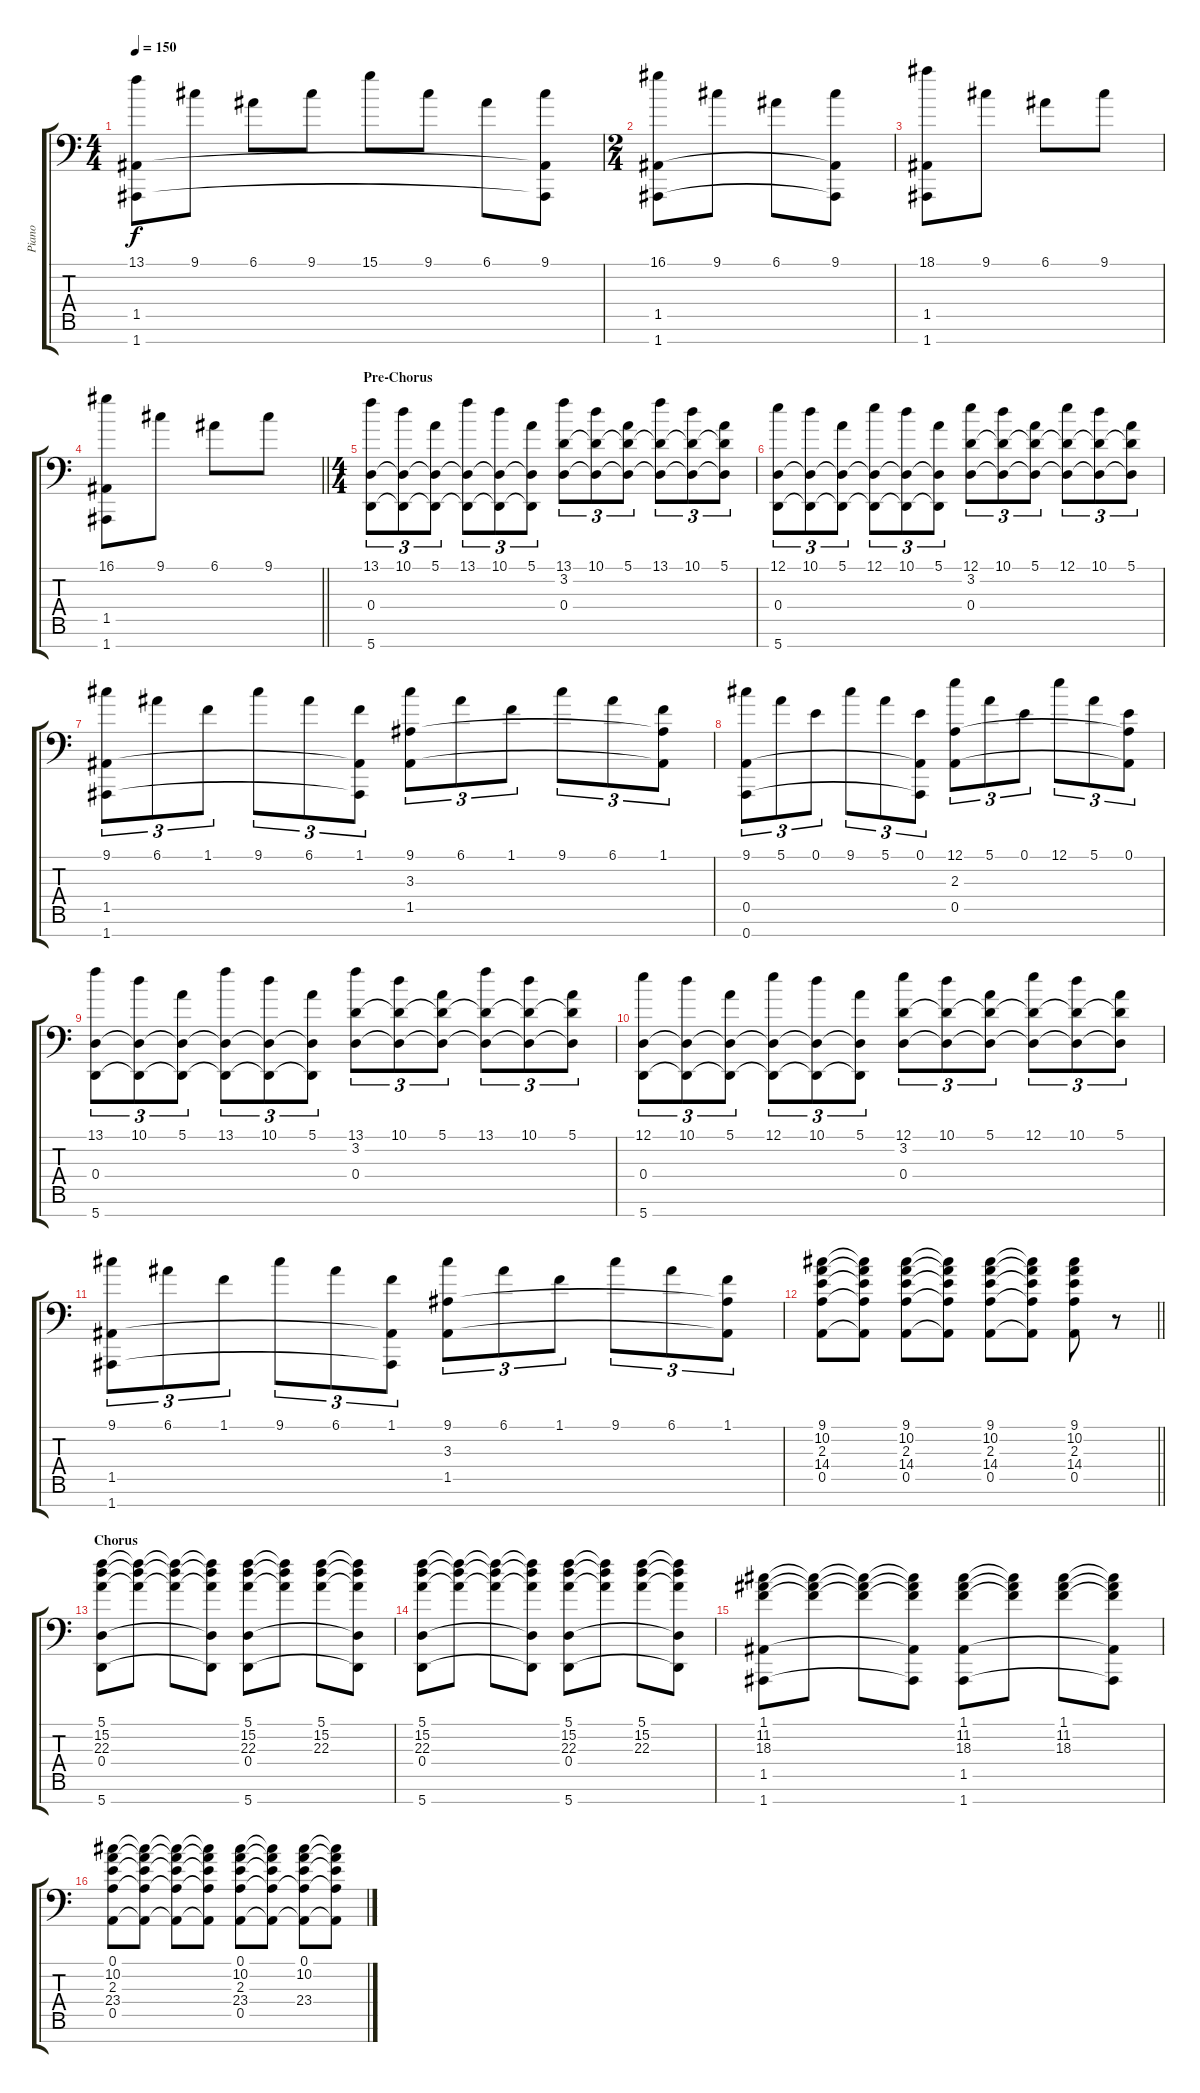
\track ("Piano" "Piano") {instrument acousticgrandpiano}
\staff {score tabs}
\tuning (E4 B3 G3 D3 A2 E2 A1) {hide}
\ts (4 4)
\tempo 150
\clef f4
\ks c
(13.1 1.5 1.7).8{dy f} 9.1.8 6.1.8 9.1.8 15.1.8 9.1.8 6.1.8 (9.1 1.5{t} 1.7{t}).8 |
\ts (2 4)
(16.1 1.5 1.7).8 9.1.8 6.1.8 (9.1 1.5{t} 1.7{t}).8 |
(18.1 1.5 1.7).8 9.1.8 6.1.8 9.1.8 |
\barLineRight lightlight
(16.1 1.5 1.7).8 9.1.8 6.1.8 9.1.8 |
\ts (4 4)
\section ("" "Pre-Chorus")
(13.1 0.4 5.7).8{tu (3 2)} (10.1 0.4{t} 5.7{t}).8{tu (3 2)} (5.1 0.4{t} 5.7{t}).8{tu (3 2)} (13.1 0.4{t} 5.7{t}).8{tu (3 2)} (10.1 0.4{t} 5.7{t}).8{tu (3 2)} (5.1 0.4{t} 5.7{t}).8{tu (3 2)} (13.1 3.2 0.4).8{tu (3 2)} (10.1 3.2{t} 0.4{t}).8{tu (3 2)} (5.1 3.2{t} 0.4{t}).8{tu (3 2)} (13.1 3.2{t} 0.4{t}).8{tu (3 2)} (10.1 3.2{t} 0.4{t}).8{tu (3 2)} (5.1 3.2{t} 0.4{t}).8{tu (3 2)} |
(12.1 0.4 5.7).8{tu (3 2)} (10.1 0.4{t} 5.7{t}).8{tu (3 2)} (5.1 0.4{t} 5.7{t}).8{tu (3 2)} (12.1 0.4{t} 5.7{t}).8{tu (3 2)} (10.1 0.4{t} 5.7{t}).8{tu (3 2)} (5.1 0.4{t} 5.7{t}).8{tu (3 2)} (12.1 3.2 0.4).8{tu (3 2)} (10.1 3.2{t} 0.4{t}).8{tu (3 2)} (5.1 3.2{t} 0.4{t}).8{tu (3 2)} (12.1 3.2{t} 0.4{t}).8{tu (3 2)} (10.1 3.2{t} 0.4{t}).8{tu (3 2)} (5.1 3.2{t} 0.4{t}).8{tu (3 2)} |
(9.1 1.5 1.7).8{tu (3 2)} 6.1.8{tu (3 2)} 1.1.8{tu (3 2)} 9.1.8{tu (3 2)} 6.1.8{tu (3 2)} (1.1 1.5{t} 1.7{t}).8{tu (3 2)} (9.1 3.3 1.5).8{tu (3 2)} 6.1.8{tu (3 2)} 1.1.8{tu (3 2)} 9.1.8{tu (3 2)} 6.1.8{tu (3 2)} (1.1 3.3{t} 1.5{t}).8{tu (3 2)} |
(9.1 0.5 0.7).8{tu (3 2)} 5.1.8{tu (3 2)} 0.1.8{tu (3 2)} 9.1.8{tu (3 2)} 5.1.8{tu (3 2)} (0.1 0.5{t} 0.7{t}).8{tu (3 2)} (12.1 2.3 0.5).8{tu (3 2)} 5.1.8{tu (3 2)} 0.1.8{tu (3 2)} 12.1.8{tu (3 2)} 5.1.8{tu (3 2)} (0.1 2.3{t} 0.5{t}).8{tu (3 2)} |
(13.1 0.4 5.7).8{tu (3 2)} (10.1 0.4{t} 5.7{t}).8{tu (3 2)} (5.1 0.4{t} 5.7{t}).8{tu (3 2)} (13.1 0.4{t} 5.7{t}).8{tu (3 2)} (10.1 0.4{t} 5.7{t}).8{tu (3 2)} (5.1 0.4{t} 5.7{t}).8{tu (3 2)} (13.1 3.2 0.4).8{tu (3 2)} (10.1 3.2{t} 0.4{t}).8{tu (3 2)} (5.1 3.2{t} 0.4{t}).8{tu (3 2)} (13.1 3.2{t} 0.4{t}).8{tu (3 2)} (10.1 3.2{t} 0.4{t}).8{tu (3 2)} (5.1 3.2{t} 0.4{t}).8{tu (3 2)} |
(12.1 0.4 5.7).8{tu (3 2)} (10.1 0.4{t} 5.7{t}).8{tu (3 2)} (5.1 0.4{t} 5.7{t}).8{tu (3 2)} (12.1 0.4{t} 5.7{t}).8{tu (3 2)} (10.1 0.4{t} 5.7{t}).8{tu (3 2)} (5.1 0.4{t} 5.7{t}).8{tu (3 2)} (12.1 3.2 0.4).8{tu (3 2)} (10.1 3.2{t} 0.4{t}).8{tu (3 2)} (5.1 3.2{t} 0.4{t}).8{tu (3 2)} (12.1 3.2{t} 0.4{t}).8{tu (3 2)} (10.1 3.2{t} 0.4{t}).8{tu (3 2)} (5.1 3.2{t} 0.4{t}).8{tu (3 2)} |
(9.1 1.5 1.7).8{tu (3 2)} 6.1.8{tu (3 2)} 1.1.8{tu (3 2)} 9.1.8{tu (3 2)} 6.1.8{tu (3 2)} (1.1 1.5{t} 1.7{t}).8{tu (3 2)} (9.1 3.3 1.5).8{tu (3 2)} 6.1.8{tu (3 2)} 1.1.8{tu (3 2)} 9.1.8{tu (3 2)} 6.1.8{tu (3 2)} (1.1 3.3{t} 1.5{t}).8{tu (3 2)} |
\barLineRight lightlight
(9.1 10.2 2.3 14.4 0.5).8 (9.1{t} 10.2{t} 2.3{t} 14.4{t} 0.5{t}).8 (9.1 10.2 2.3 14.4 0.5).8 (9.1{t} 10.2{t} 2.3{t} 14.4{t} 0.5{t}).8 (9.1 10.2 2.3 14.4 0.5).8 (9.1{t} 10.2{t} 2.3{t} 14.4{t} 0.5{t}).8 (9.1 10.2 2.3 14.4 0.5).8 r.8 |
\section ("" "Chorus")
(5.1 15.2 22.3 0.4 5.7).8 (5.1{t} 15.2{t} 22.3{t}).8 (5.1{t} 15.2{t} 22.3{t}).8 (5.1{t} 15.2{t} 22.3{t} 0.4{t} 5.7{t}).8 (5.1 15.2 22.3 0.4 5.7).8 (5.1{t} 15.2{t} 22.3{t}).8 (5.1 15.2 22.3).8 (5.1{t} 15.2{t} 22.3{t} 0.4{t} 5.7{t}).8 |
(5.1 15.2 22.3 0.4 5.7).8 (5.1{t} 15.2{t} 22.3{t}).8 (5.1{t} 15.2{t} 22.3{t}).8 (5.1{t} 15.2{t} 22.3{t} 0.4{t} 5.7{t}).8 (5.1 15.2 22.3 0.4 5.7).8 (5.1{t} 15.2{t} 22.3{t}).8 (5.1 15.2 22.3).8 (5.1{t} 15.2{t} 22.3{t} 0.4{t} 5.7{t}).8 |
(1.1 11.2 18.3 1.5 1.7).8 (1.1{t} 11.2{t} 18.3{t}).8 (1.1{t} 11.2{t} 18.3{t}).8 (1.1{t} 11.2{t} 18.3{t} 1.5{t} 1.7{t}).8 (1.1 11.2 18.3 1.5 1.7).8 (1.1{t} 11.2{t} 18.3{t}).8 (1.1 11.2 18.3).8 (1.1{t} 11.2{t} 18.3{t} 1.5{t} 1.7{t}).8 |
(0.1 10.2 2.3 23.4 0.5).8 (0.1{t} 10.2{t} 2.3{t} 23.4{t} 0.5{t}).8 (0.1{t} 10.2{t} 2.3{t} 23.4{t} 0.5{t}).8 (0.1{t} 10.2{t} 2.3{t} 23.4{t} 0.5{t}).8 (0.1 10.2 2.3 23.4 0.5).8 (0.1{t} 10.2{t} 2.3{t} 23.4{t} 0.5{t}).8 (0.1 10.2 2.3{t} 23.4 0.5{t}).8 (0.1{t} 10.2{t} 2.3{t} 23.4{t} 0.5{t}).8
